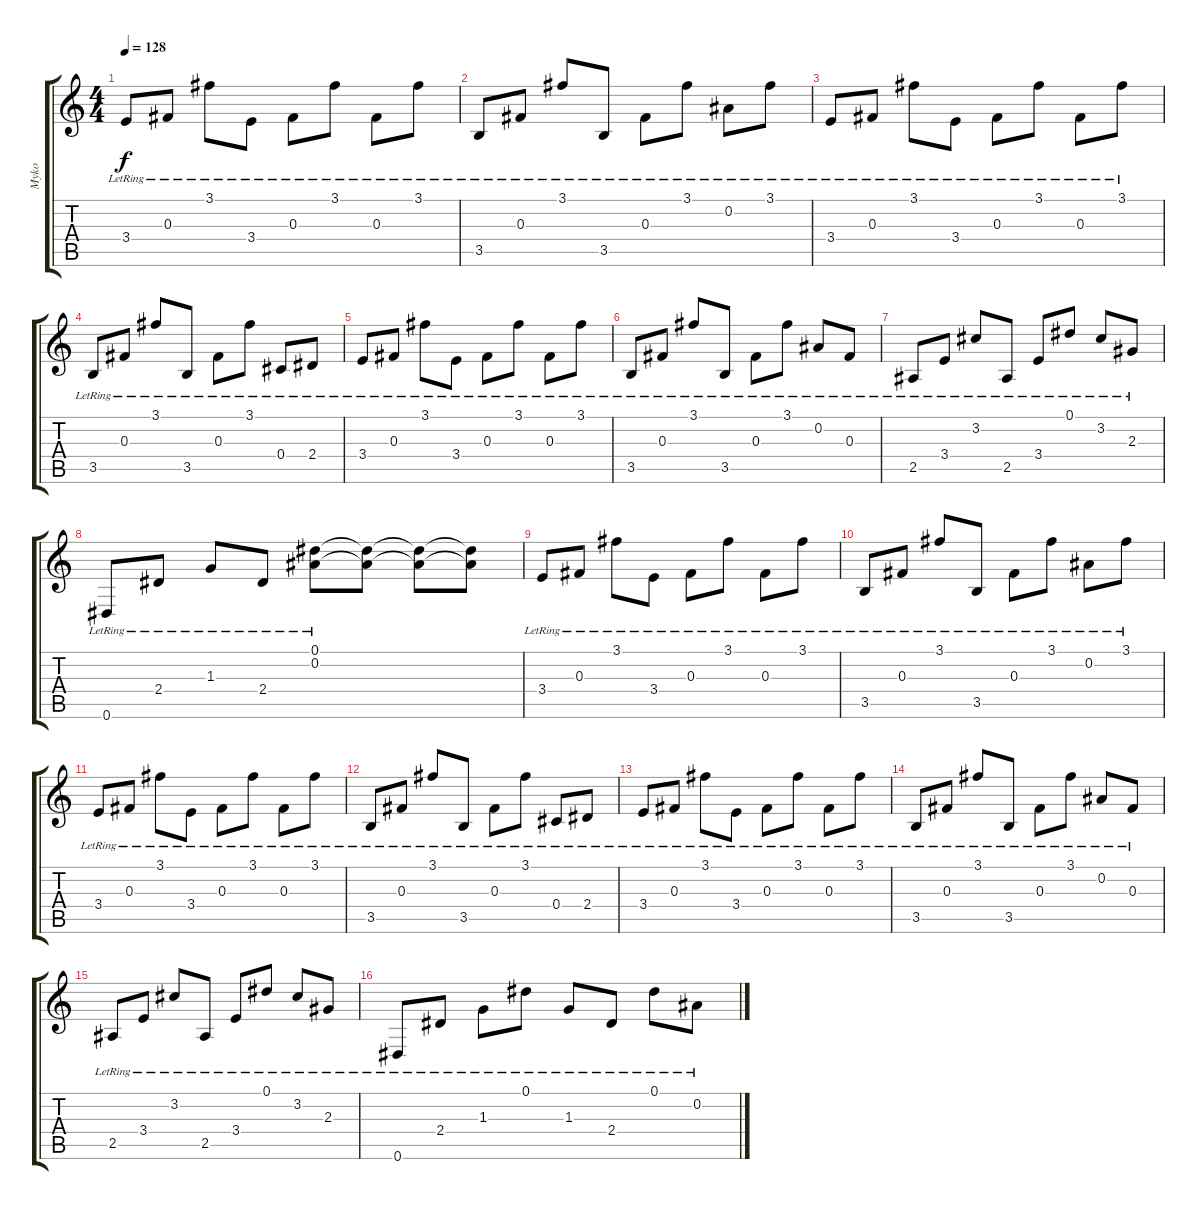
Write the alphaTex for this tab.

\track ("Myko" "Myko") {instrument acousticguitarsteel}
\staff {score tabs}
\tuning (Eb4 Bb3 Gb3 Db3 Ab2 Eb2) {hide}
\ts (4 4)
\tempo 128
\clef g2
\ks c
3.4{lr}.8{dy f instrument acousticguitarsteel} 0.3{lr}.8 3.1{lr}.8 3.4{lr}.8 0.3{lr}.8 3.1{lr}.8 0.3{lr}.8 3.1{lr}.8 |
3.5{lr}.8 0.3{lr}.8 3.1{lr}.8 3.5{lr}.8 0.3{lr}.8 3.1{lr}.8 0.2{lr}.8 3.1{lr}.8 |
3.4{lr}.8 0.3{lr}.8 3.1{lr}.8 3.4{lr}.8 0.3{lr}.8 3.1{lr}.8 0.3{lr}.8 3.1{lr}.8 |
3.5{lr}.8 0.3{lr}.8 3.1{lr}.8 3.5{lr}.8 0.3{lr}.8 3.1{lr}.8 0.4{lr}.8 2.4{lr}.8 |
3.4{lr}.8 0.3{lr}.8 3.1{lr}.8 3.4{lr}.8 0.3{lr}.8 3.1{lr}.8 0.3{lr}.8 3.1{lr}.8 |
3.5{lr}.8 0.3{lr}.8 3.1{lr}.8 3.5{lr}.8 0.3{lr}.8 3.1{lr}.8 0.2{lr}.8 0.3{lr}.8 |
2.5{lr}.8 3.4{lr}.8 3.2{lr}.8 2.5{lr}.8 3.4{lr}.8 0.1{lr}.8 3.2{lr}.8 2.3{lr}.8 |
0.6{lr}.8 2.4{lr}.8 1.3{lr}.8 2.4{lr}.8 (0.1{lr} 0.2{lr}).8 (0.1{t} 0.2{t}).8 (0.1{t} 0.2{t}).8 (0.1{t} 0.2{t}).8 |
3.4{lr}.8 0.3{lr}.8 3.1{lr}.8 3.4{lr}.8 0.3{lr}.8 3.1{lr}.8 0.3{lr}.8 3.1{lr}.8 |
3.5{lr}.8 0.3{lr}.8 3.1{lr}.8 3.5{lr}.8 0.3{lr}.8 3.1{lr}.8 0.2{lr}.8 3.1{lr}.8 |
3.4{lr}.8 0.3{lr}.8 3.1{lr}.8 3.4{lr}.8 0.3{lr}.8 3.1{lr}.8 0.3{lr}.8 3.1{lr}.8 |
3.5{lr}.8 0.3{lr}.8 3.1{lr}.8 3.5{lr}.8 0.3{lr}.8 3.1{lr}.8 0.4{lr}.8 2.4{lr}.8 |
3.4{lr}.8 0.3{lr}.8 3.1{lr}.8 3.4{lr}.8 0.3{lr}.8 3.1{lr}.8 0.3{lr}.8 3.1{lr}.8 |
3.5{lr}.8 0.3{lr}.8 3.1{lr}.8 3.5{lr}.8 0.3{lr}.8 3.1{lr}.8 0.2{lr}.8 0.3{lr}.8 |
2.5{lr}.8 3.4{lr}.8 3.2{lr}.8 2.5{lr}.8 3.4{lr}.8 0.1{lr}.8 3.2{lr}.8 2.3{lr}.8 |
0.6{lr}.8 2.4{lr}.8 1.3{lr}.8 0.1{lr}.8 1.3{lr}.8 2.4{lr}.8 0.1{lr}.8 0.2{lr}.8
